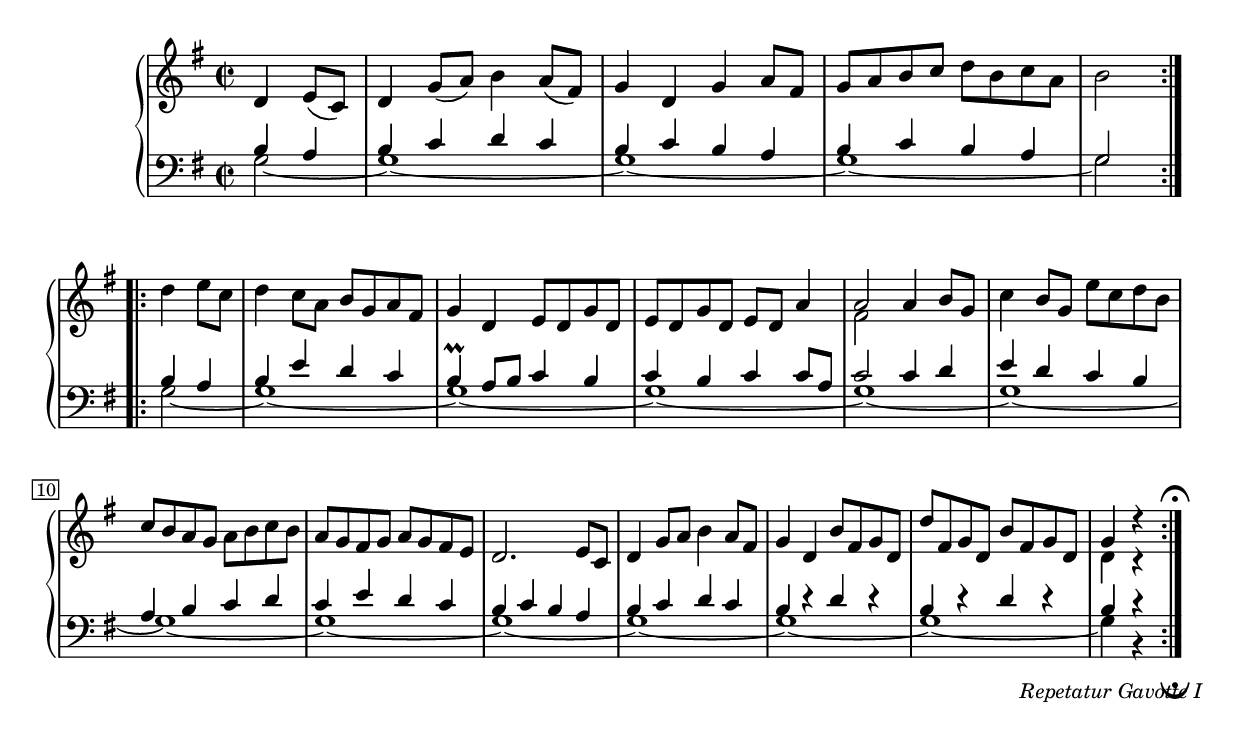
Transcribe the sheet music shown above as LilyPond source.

Global = {
  \key g \major
  \include "../global.ly"
  \time 2/2
}

Soprano = \context Voice = "one" \relative c' {
  \voiceOne
  \stemNeutral\tieNeutral\slurNeutral
  \override MultiMeasureRest.staff-position = #0
  \override Rest.staff-position = #0
  \label #'SuiteIIIGavotteII
  \repeat volta 2 {
  \partial 2 d4 e8( c)
  %1
  | d4 g8( a) b4 a8( fis)
  | g4 d g a8 fis
  | g a b c d b c a
  | b2
  }
  \break
  \repeat volta 2 {
  \partial 2 d4 e8 c
  %5
  | d4 c8 a b g a fis
  | g4 d e8 d g d
  | e d g d e d a'4
  | a2 a4 b8 g
  | c4 b8 g e' c d b
  %10
  | c b a g a b c b
  | a g fis g a g fis e
  | d2. e8 c
  | d4 g8 a b4 a8 fis
  | g4 d b'8 fis g d
  %15
  | d' fis, g d b' fis g d
  | g4 d'\rest
    \override Score.TextMark.self-alignment-X = #CENTER
    \textEndMark \markup { \musicglyph "scripts.ufermata" }
  }
}

Alto = \context Voice = "two" \relative c' {
  \voiceTwo
  \stemDown\tieDown
  \override Rest.staff-position = #0
  \partial 2 s2
  %1
  | s1*3
  | s2
  \partial 2 s2
  | s1*3
  | fis2 s
  | s1*7
  | d4 c\rest
}

Tenor = \context Voice = "three" \relative c' {
  \voiceThree
  \stemUp\tieUp
  \override Rest.staff-position = #0
  \partial 2 { b4 a }
  %1
  | b c d c
  | b c b a
  | b c b a
  | g2
  \partial 2 { b4 a }
  %5
  | b e d c
  | b\prall a8 b c4 b
  | c b c c8 a
  | c2 c4 d
  | e d c b
  %10
  | a b c d
  | c e d c
  | b c b a
  | b c d c
  | b d\rest d d\rest
  %15
  | b d\rest
    \once\override Staff.TextScript.extra-offset = #'(2 . -2)
    d_\markup {
      "Repetatur Gavotte I"
    } d\rest
  | b c\rest
}

Bass = \context Voice = "four" \relative c' {
  \voiceFour
  \stemDown\tieDown
  \override MultiMeasureRest.staff-position = #0
  \override Rest.staff-position = #0
  \repeat volta 2 {
  \partial 2 g2~
  %1
  \repeat unfold 3 {
  | g1~
  }
  | g2
  }
  \break
  \repeat volta 2 {
  \partial 2 g~
  %5
  \repeat unfold 11 {
  | g1~
  }
  | g4 b,\rest
    \tweak direction #DOWN
    \textEndMark \markup { \musicglyph "scripts.dfermata" }
  }
}

\score {
  \new PianoStaff
  <<
    \accidentalStyle Score.piano
    \context Staff = "upper" <<
      \set Staff.midiInstrument = #"acoustic grand"
      \Global
      \clef treble
      \Soprano
      \Alto
    >>
    \context Staff = "lower" <<
      \set Staff.midiInstrument = #"acoustic grand"
      \Global
      \clef bass
      \Tenor
      \Bass
    >>
  >>
  \header {
    composer = ##f % "Johann Sebastian Bach"
    opus = ##f % "BWV 808"
    title = \markup { "Gavotte II ou la Musette" }
    subtitle = ##f
  }
  \layout {
    \context {
      \PianoStaff
      \override Parentheses.font-size = #-2
      \override TextScript.font-shape = #'italic
      \override TextScript.font-size = #-1
    }
  }
  \midi {
    \tempo 4 = 100
  }
}
